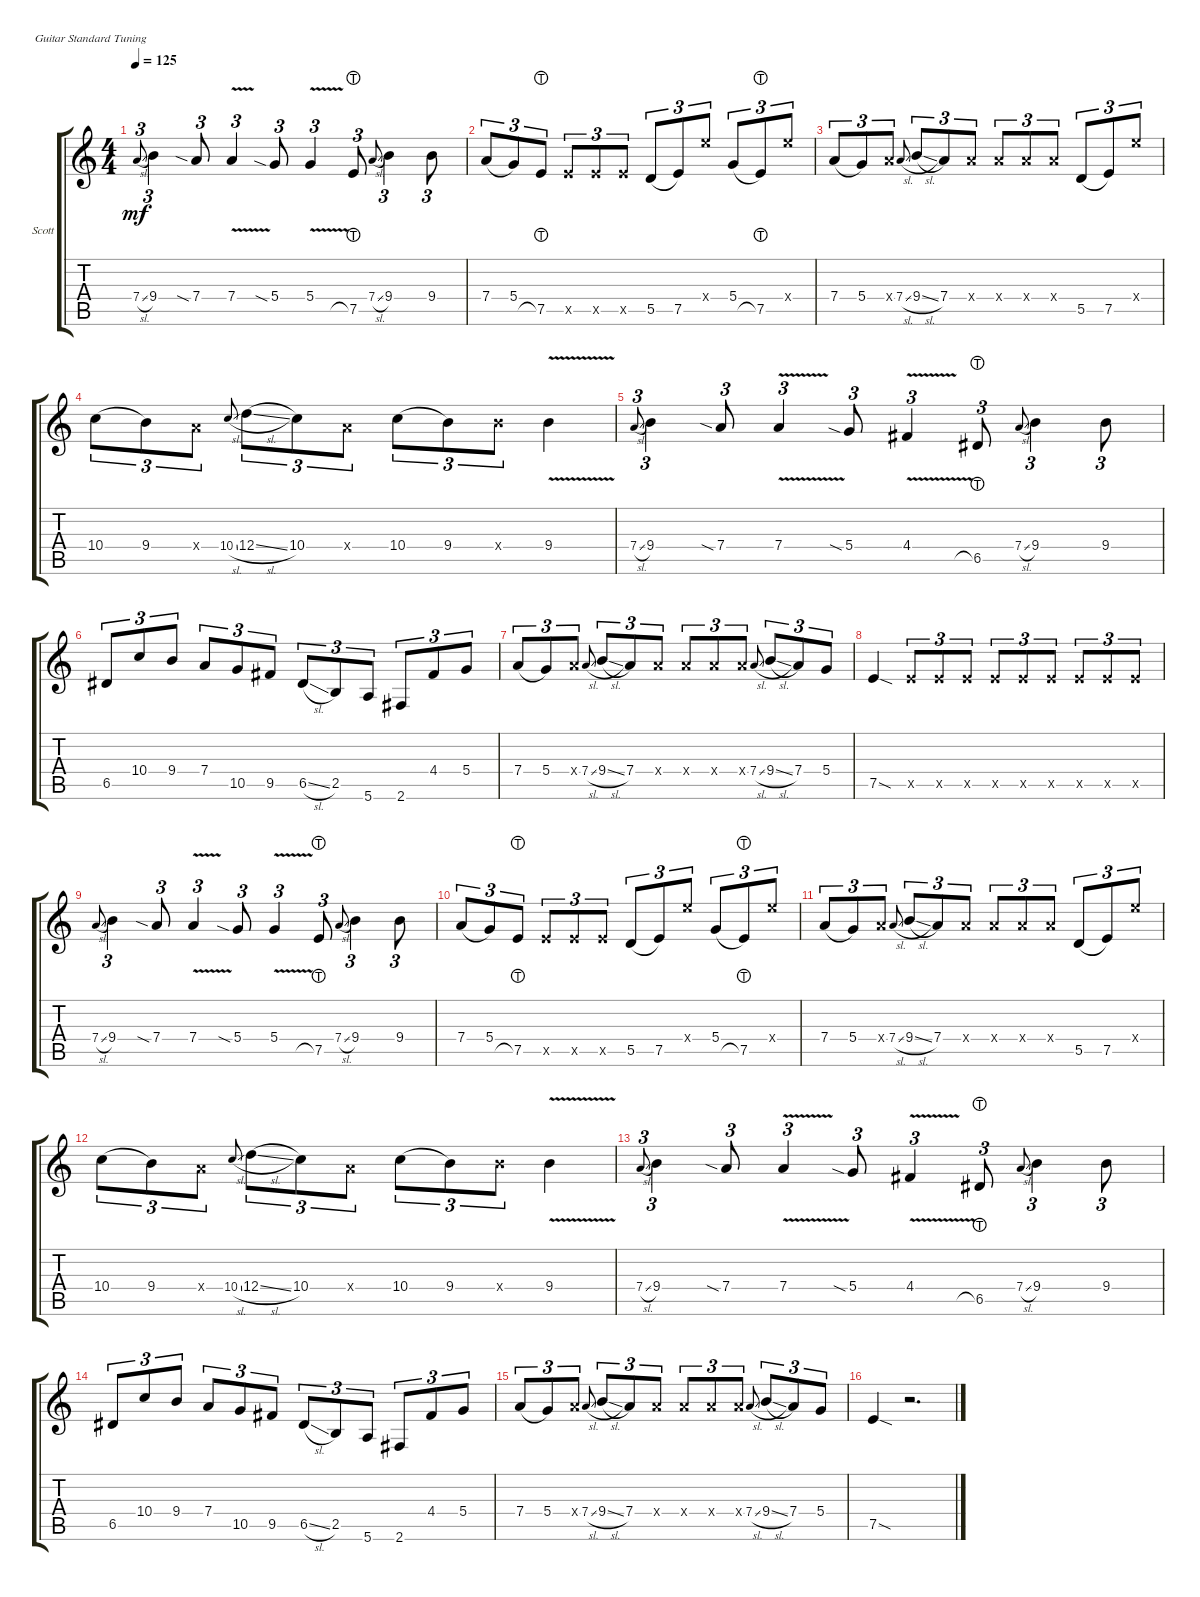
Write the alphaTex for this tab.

\defaultSystemsLayout 4
\bracketExtendMode groupsimilarinstruments
\firstSystemTrackNameOrientation horizontal
\otherSystemsTrackNameOrientation horizontal
\track ("Scott" "Scott") {instrument electricguitarclean}
\staff {score tabs}
\tuning (E4 B3 G3 D3 A2 E2)
\ts (4 4)
\tempo 125
\clef g2
\ks c
7.4{sl}.8{tu (3 2) gr onbeat dy mf} 9.4.4{tu (3 2)} 7.4{sia}.8{tu (3 2)} 7.4{v}.4{tu (3 2)} 5.4{sia}.8{tu (3 2)} 5.4{v}.4{tu (3 2)} 7.5{lht}.8{tu (3 2)} 7.4{sl}.8{tu (3 2) gr onbeat} 9.4.4{tu (3 2)} 9.4.8{tu (3 2)} |
7.4.8{tu (3 2) legatoorigin} 5.4.8{tu (3 2)} 7.5{lht}.8{tu (3 2)} 7.5{x}.8{tu (3 2)} 7.5{x}.8{tu (3 2)} 7.5{x}.8{tu (3 2)} 5.5.8{tu (3 2) legatoorigin} 7.5.8{tu (3 2)} 14.4{x}.8{tu (3 2)} 5.4.8{tu (3 2) legatoorigin} 7.5{lht}.8{tu (3 2)} 14.4{x}.8{tu (3 2)} |
7.4.8{tu (3 2) legatoorigin} 5.4.8{tu (3 2)} 7.4{x}.8{tu (3 2)} 7.4{sl}.8{tu (3 2) gr onbeat} 9.4{sl}.8{tu (3 2) legatoorigin} 7.4.8{tu (3 2)} 7.4{x}.8{tu (3 2)} 7.4{x}.8{tu (3 2)} 7.4{x}.8{tu (3 2)} 7.4{x}.8{tu (3 2)} 5.5.8{tu (3 2) legatoorigin} 7.5.8{tu (3 2)} 14.4{x}.8{tu (3 2)} |
10.4.8{tu (3 2) legatoorigin} 9.4.8{tu (3 2)} 7.4{x}.8{tu (3 2)} 10.4{sl}.8{tu (3 2) gr onbeat} 12.4{sl}.8{tu (3 2) legatoorigin} 10.4.8{tu (3 2)} 7.4{x}.8{tu (3 2)} 10.4.8{tu (3 2) legatoorigin} 9.4.8{tu (3 2)} 9.4{x}.8{tu (3 2)} 9.4{v}.4 |
7.4{sl}.8{tu (3 2) gr onbeat} 9.4.4{tu (3 2)} 7.4{sia}.8{tu (3 2)} 7.4{v}.4{tu (3 2)} 5.4{sia}.8{tu (3 2)} 4.4{v}.4{tu (3 2)} 6.5{lht}.8{tu (3 2)} 7.4{sl}.8{tu (3 2) gr onbeat} 9.4.4{tu (3 2)} 9.4.8{tu (3 2)} |
6.5.8{tu (3 2)} 10.4.8{tu (3 2)} 9.4.8{tu (3 2)} 7.4.8{tu (3 2)} 10.5.8{tu (3 2)} 9.5.8{tu (3 2)} 6.5{sl}.8{tu (3 2)} 2.5.8{tu (3 2)} 5.6.8{tu (3 2)} 2.6.8{tu (3 2)} 4.4.8{tu (3 2)} 5.4.8{tu (3 2)} |
7.4.8{tu (3 2) legatoorigin} 5.4.8{tu (3 2)} 7.4{x}.8{tu (3 2)} 7.4{sl}.8{tu (3 2) gr onbeat} 9.4{sl}.8{tu (3 2) legatoorigin} 7.4.8{tu (3 2)} 7.4{x}.8{tu (3 2)} 7.4{x}.8{tu (3 2)} 7.4{x}.8{tu (3 2)} 7.4{x}.8{tu (3 2)} 7.4{sl}.8{tu (3 2) gr onbeat} 9.4{sl}.8{tu (3 2) legatoorigin} 7.4.8{tu (3 2)} 5.4.8{tu (3 2)} |
7.5{sod}.4 7.5{x}.8{tu (3 2)} 7.5{x}.8{tu (3 2)} 7.5{x}.8{tu (3 2)} 7.5{x}.8{tu (3 2)} 7.5{x}.8{tu (3 2)} 7.5{x}.8{tu (3 2)} 7.5{x}.8{tu (3 2)} 7.5{x}.8{tu (3 2)} 7.5{x}.8{tu (3 2)} |
7.4{sl}.8{tu (3 2) gr onbeat} 9.4.4{tu (3 2)} 7.4{sia}.8{tu (3 2)} 7.4{v}.4{tu (3 2)} 5.4{sia}.8{tu (3 2)} 5.4{v}.4{tu (3 2)} 7.5{lht}.8{tu (3 2)} 7.4{sl}.8{tu (3 2) gr onbeat} 9.4.4{tu (3 2)} 9.4.8{tu (3 2)} |
7.4.8{tu (3 2) legatoorigin} 5.4.8{tu (3 2)} 7.5{lht}.8{tu (3 2)} 7.5{x}.8{tu (3 2)} 7.5{x}.8{tu (3 2)} 7.5{x}.8{tu (3 2)} 5.5.8{tu (3 2) legatoorigin} 7.5.8{tu (3 2)} 14.4{x}.8{tu (3 2)} 5.4.8{tu (3 2) legatoorigin} 7.5{lht}.8{tu (3 2)} 14.4{x}.8{tu (3 2)} |
7.4.8{tu (3 2) legatoorigin} 5.4.8{tu (3 2)} 7.4{x}.8{tu (3 2)} 7.4{sl}.8{tu (3 2) gr onbeat} 9.4{sl}.8{tu (3 2) legatoorigin} 7.4.8{tu (3 2)} 7.4{x}.8{tu (3 2)} 7.4{x}.8{tu (3 2)} 7.4{x}.8{tu (3 2)} 7.4{x}.8{tu (3 2)} 5.5.8{tu (3 2) legatoorigin} 7.5.8{tu (3 2)} 14.4{x}.8{tu (3 2)} |
10.4.8{tu (3 2) legatoorigin} 9.4.8{tu (3 2)} 7.4{x}.8{tu (3 2)} 10.4{sl}.8{tu (3 2) gr onbeat} 12.4{sl}.8{tu (3 2) legatoorigin} 10.4.8{tu (3 2)} 7.4{x}.8{tu (3 2)} 10.4.8{tu (3 2) legatoorigin} 9.4.8{tu (3 2)} 9.4{x}.8{tu (3 2)} 9.4{v}.4 |
7.4{sl}.8{tu (3 2) gr onbeat} 9.4.4{tu (3 2)} 7.4{sia}.8{tu (3 2)} 7.4{v}.4{tu (3 2)} 5.4{sia}.8{tu (3 2)} 4.4{v}.4{tu (3 2)} 6.5{lht}.8{tu (3 2)} 7.4{sl}.8{tu (3 2) gr onbeat} 9.4.4{tu (3 2)} 9.4.8{tu (3 2)} |
6.5.8{tu (3 2)} 10.4.8{tu (3 2)} 9.4.8{tu (3 2)} 7.4.8{tu (3 2)} 10.5.8{tu (3 2)} 9.5.8{tu (3 2)} 6.5{sl}.8{tu (3 2)} 2.5.8{tu (3 2)} 5.6.8{tu (3 2)} 2.6.8{tu (3 2)} 4.4.8{tu (3 2)} 5.4.8{tu (3 2)} |
7.4.8{tu (3 2) legatoorigin} 5.4.8{tu (3 2)} 7.4{x}.8{tu (3 2)} 7.4{sl}.8{tu (3 2) gr onbeat} 9.4{sl}.8{tu (3 2) legatoorigin} 7.4.8{tu (3 2)} 7.4{x}.8{tu (3 2)} 7.4{x}.8{tu (3 2)} 7.4{x}.8{tu (3 2)} 7.4{x}.8{tu (3 2)} 7.4{sl}.8{tu (3 2) gr onbeat} 9.4{sl}.8{tu (3 2) legatoorigin} 7.4.8{tu (3 2)} 5.4.8{tu (3 2)} |
7.5{sod}.4 r.2{d}
